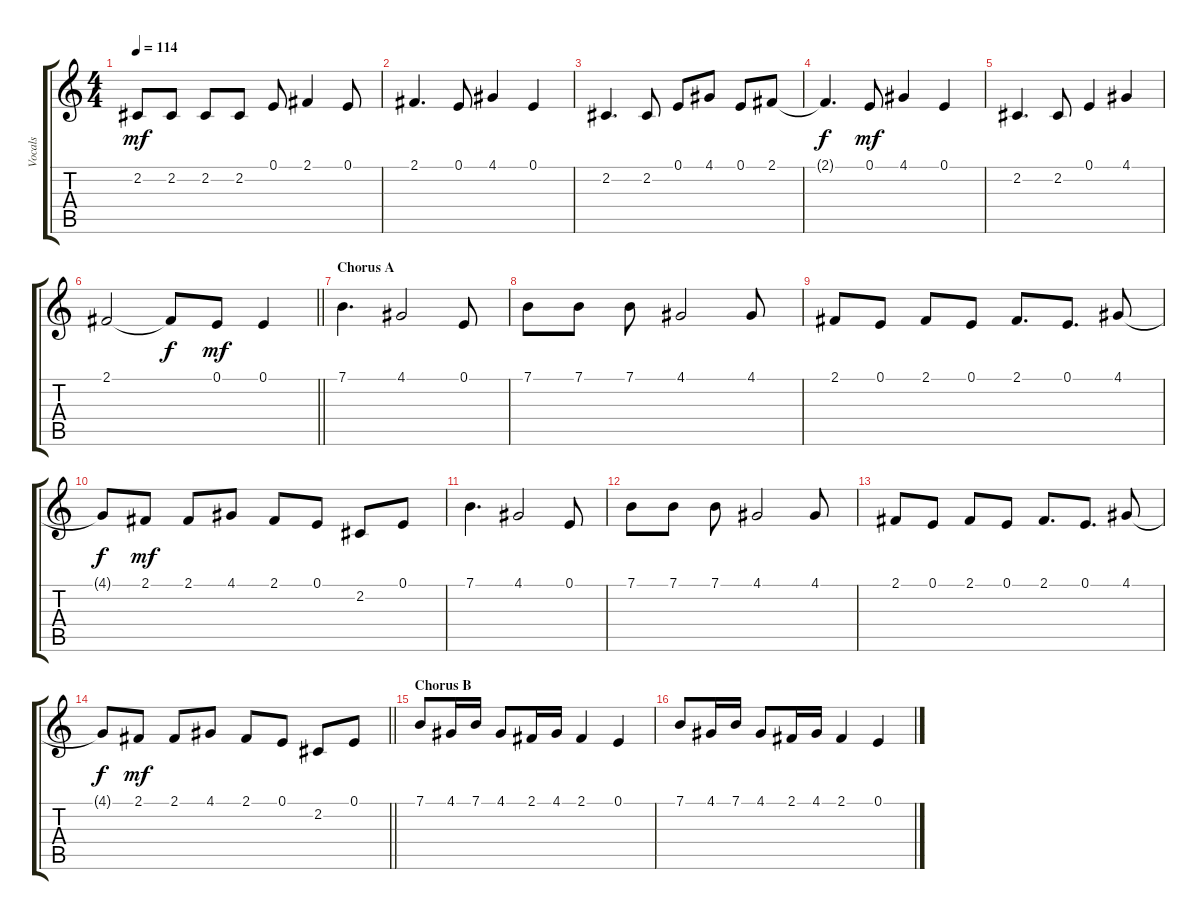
\track ("Vocals" "Vocals") {instrument acousticgrandpiano}
\staff {score tabs}
\tuning (E4 B3 G3 D3 A2 E2) {hide}
\ts (4 4)
\tempo 114
\clef g2
\ks c
2.2.8{dy mf} 2.2.8 2.2.8 2.2.8 0.1.8 2.1.4 0.1.8 |
2.1.4{d} 0.1.8 4.1.4 0.1.4 |
2.2.4{d} 2.2.8 0.1.8 4.1.8 0.1.8 2.1.8 |
2.1{t}.4{d dy f} 0.1.8{dy mf} 4.1.4 0.1.4 |
2.2.4{d} 2.2.8 0.1.4 4.1.4 |
\barLineRight lightlight
2.1.2 2.1{t}.8{dy f} 0.1.8{dy mf} 0.1.4 |
\section ("" "Chorus A")
7.1.4{d} 4.1.2 0.1.8 |
7.1.8 7.1.8 7.1.8 4.1.2 4.1.8 |
2.1.8 0.1.8 2.1.8 0.1.8 2.1.8{d} 0.1.8{d} 4.1.8 |
4.1{t}.8{dy f} 2.1.8{dy mf} 2.1.8 4.1.8 2.1.8 0.1.8 2.2.8 0.1.8 |
7.1.4{d} 4.1.2 0.1.8 |
7.1.8 7.1.8 7.1.8 4.1.2 4.1.8 |
2.1.8 0.1.8 2.1.8 0.1.8 2.1.8{d} 0.1.8{d} 4.1.8 |
\barLineRight lightlight
4.1{t}.8{dy f} 2.1.8{dy mf} 2.1.8 4.1.8 2.1.8 0.1.8 2.2.8 0.1.8 |
\section ("" "Chorus B")
7.1.8 4.1.16 7.1.16 4.1.8 2.1.16 4.1.16 2.1.4 0.1.4 |
7.1.8 4.1.16 7.1.16 4.1.8 2.1.16 4.1.16 2.1.4 0.1.4
